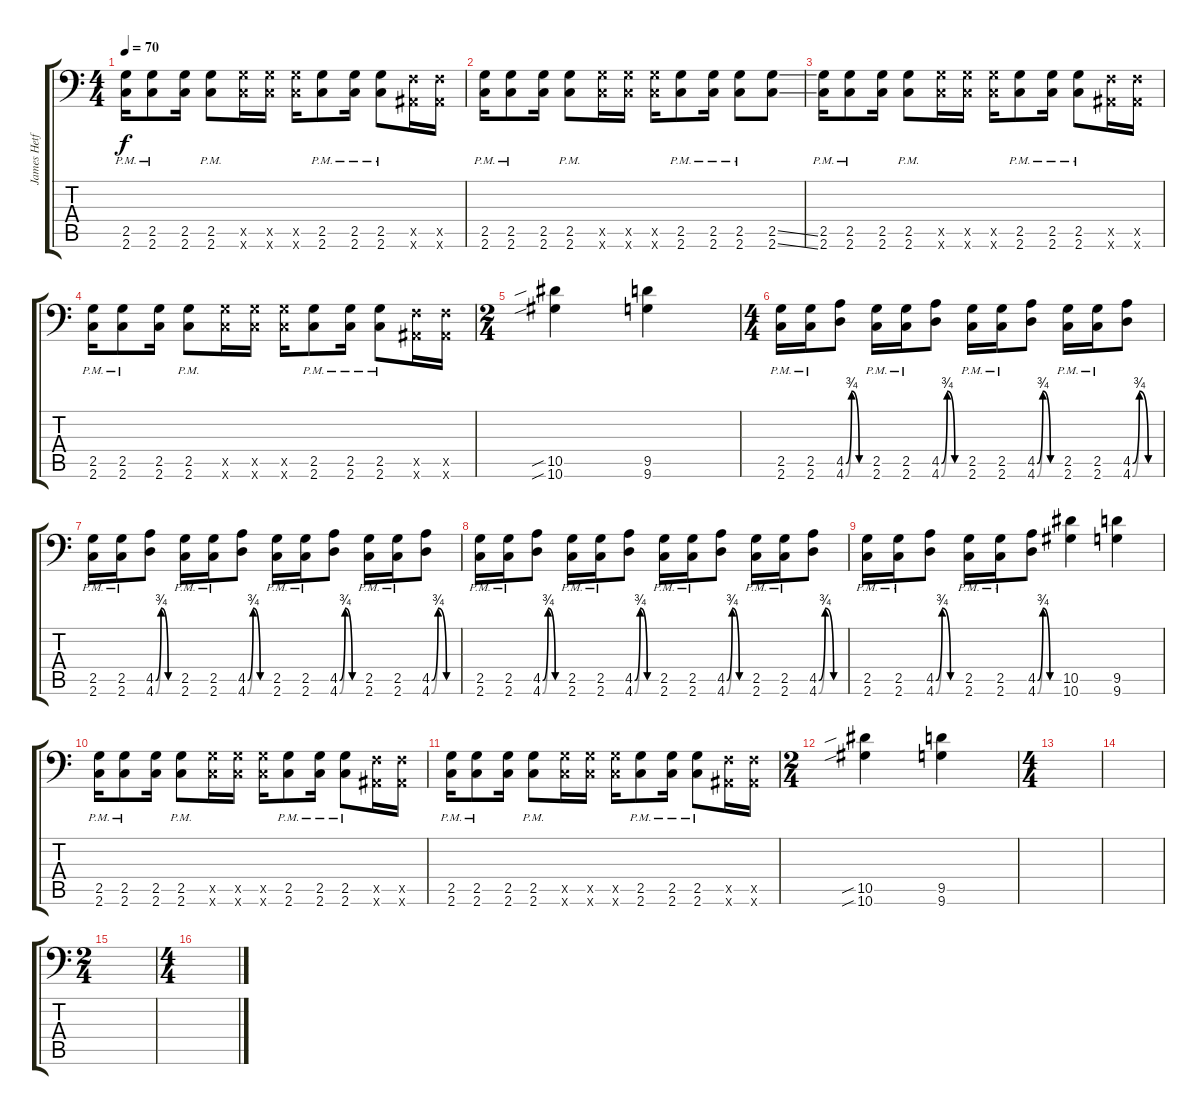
\track ("James Hetfield" "James Hetf") {instrument distortionguitar}
\staff {score tabs}
\tuning (C4 G3 Eb3 Bb2 F2 Bb1) {hide}
\ts (4 4)
\tempo 70
\clef f4
\ks c
(2.5{pm} 2.6{pm}).16{dy f} (2.5{pm} 2.6{pm}).8 (2.5 2.6).16 (2.5{pm} 2.6{pm}).8 (2.5{x} 2.6{x}).16 (2.5{x} 2.6{x}).16 (2.5{x} 2.6{x}).16 (2.5{pm} 2.6{pm}).8 (2.5{pm} 2.6{pm}).16 (2.5{pm} 2.6{pm}).8 (0.5{x} 0.6{x}).16 (0.5{x} 0.6{x}).16 |
(2.5{pm} 2.6{pm}).16 (2.5{pm} 2.6{pm}).8 (2.5 2.6).16 (2.5{pm} 2.6{pm}).8 (2.5{x} 2.6{x}).16 (2.5{x} 2.6{x}).16 (2.5{x} 2.6{x}).16 (2.5{pm} 2.6{pm}).8 (2.5{pm} 2.6{pm}).16 (2.5{pm} 2.6{pm}).8 (2.5{ss} 2.6{ss}).8 |
(2.5{pm} 2.6{pm}).16 (2.5{pm} 2.6{pm}).8 (2.5 2.6).16 (2.5{pm} 2.6{pm}).8 (2.5{x} 2.6{x}).16 (2.5{x} 2.6{x}).16 (2.5{x} 2.6{x}).16 (2.5{pm} 2.6{pm}).8 (2.5{pm} 2.6{pm}).16 (2.5{pm} 2.6{pm}).8 (0.5{x} 0.6{x}).16 (0.5{x} 0.6{x}).16 |
(2.5{pm} 2.6{pm}).16 (2.5{pm} 2.6{pm}).8 (2.5 2.6).16 (2.5{pm} 2.6{pm}).8 (2.5{x} 2.6{x}).16 (2.5{x} 2.6{x}).16 (2.5{x} 2.6{x}).16 (2.5{pm} 2.6{pm}).8 (2.5{pm} 2.6{pm}).16 (2.5{pm} 2.6{pm}).8 (0.5{x} 0.6{x}).16 (0.5{x} 0.6{x}).16 |
\ts (2 4)
(10.5{sib} 10.6{sib}).4 (9.5 9.6).4 |
\ts (4 4)
(2.5{pm} 2.6{pm}).16 (2.5{pm} 2.6{pm}).16 (4.5{be (custom 0 0 15 3 35 0 60 0)} 4.6{be (custom 0 0 15 3 35 0 60 0)}).8 (2.5{pm} 2.6).16 (2.5{pm} 2.6).16 (4.5{be (custom 0 0 15 3 35 0 60 0)} 4.6{be (custom 0 0 15 3 35 0 60 0)}).8 (2.5{pm} 2.6{pm}).16 (2.5{pm} 2.6{pm}).16 (4.5{be (custom 0 0 15 3 35 0 60 0)} 4.6{be (custom 0 0 15 3 35 0 60 0)}).8 (2.5{pm} 2.6{pm}).16 (2.5{pm} 2.6{pm}).16 (4.5{be (custom 0 0 15 3 35 0 60 0)} 4.6{be (custom 0 0 15 3 35 0 60 0)}).8 |
(2.5{pm} 2.6{pm}).16 (2.5{pm} 2.6{pm}).16 (4.5{be (custom 0 0 15 3 35 0 60 0)} 4.6{be (custom 0 0 15 3 35 0 60 0)}).8 (2.5{pm} 2.6).16 (2.5{pm} 2.6).16 (4.5{be (custom 0 0 15 3 35 0 60 0)} 4.6{be (custom 0 0 15 3 35 0 60 0)}).8 (2.5{pm} 2.6{pm}).16 (2.5{pm} 2.6{pm}).16 (4.5{be (custom 0 0 15 3 35 0 60 0)} 4.6{be (custom 0 0 15 3 35 0 60 0)}).8 (2.5{pm} 2.6{pm}).16 (2.5{pm} 2.6{pm}).16 (4.5{be (custom 0 0 15 3 35 0 60 0)} 4.6{be (custom 0 0 15 3 35 0 60 0)}).8 |
(2.5{pm} 2.6{pm}).16 (2.5{pm} 2.6{pm}).16 (4.5{be (custom 0 0 15 3 35 0 60 0)} 4.6{be (custom 0 0 15 3 35 0 60 0)}).8 (2.5{pm} 2.6).16 (2.5{pm} 2.6).16 (4.5{be (custom 0 0 15 3 35 0 60 0)} 4.6{be (custom 0 0 15 3 35 0 60 0)}).8 (2.5{pm} 2.6{pm}).16 (2.5{pm} 2.6{pm}).16 (4.5{be (custom 0 0 15 3 35 0 60 0)} 4.6{be (custom 0 0 15 3 35 0 60 0)}).8 (2.5{pm} 2.6{pm}).16 (2.5{pm} 2.6{pm}).16 (4.5{be (custom 0 0 15 3 35 0 60 0)} 4.6{be (custom 0 0 15 3 35 0 60 0)}).8 |
(2.5{pm} 2.6{pm}).16 (2.5{pm} 2.6{pm}).16 (4.5{be (custom 0 0 15 3 35 0 60 0)} 4.6{be (custom 0 0 15 3 35 0 60 0)}).8 (2.5{pm} 2.6).16 (2.5{pm} 2.6).16 (4.5{be (custom 0 0 15 3 35 0 60 0)} 4.6{be (custom 0 0 15 3 35 0 60 0)}).8 (10.5 10.6).4 (9.5 9.6).4 |
(2.5{pm} 2.6{pm}).16 (2.5{pm} 2.6{pm}).8 (2.5 2.6).16 (2.5{pm} 2.6{pm}).8 (2.5{x} 2.6{x}).16 (2.5{x} 2.6{x}).16 (2.5{x} 2.6{x}).16 (2.5{pm} 2.6{pm}).8 (2.5{pm} 2.6{pm}).16 (2.5{pm} 2.6{pm}).8 (0.5{x} 0.6{x}).16 (0.5{x} 0.6{x}).16 |
(2.5{pm} 2.6{pm}).16 (2.5{pm} 2.6{pm}).8 (2.5 2.6).16 (2.5{pm} 2.6{pm}).8 (2.5{x} 2.6{x}).16 (2.5{x} 2.6{x}).16 (2.5{x} 2.6{x}).16 (2.5{pm} 2.6{pm}).8 (2.5{pm} 2.6{pm}).16 (2.5{pm} 2.6{pm}).8 (0.5{x} 0.6{x}).16 (0.5{x} 0.6{x}).16 |
\ts (2 4)
(10.5{sib} 10.6{sib}).4 (9.5 9.6).4 |
\ts (4 4)
|
|
\ts (2 4)
|
\ts (4 4)
